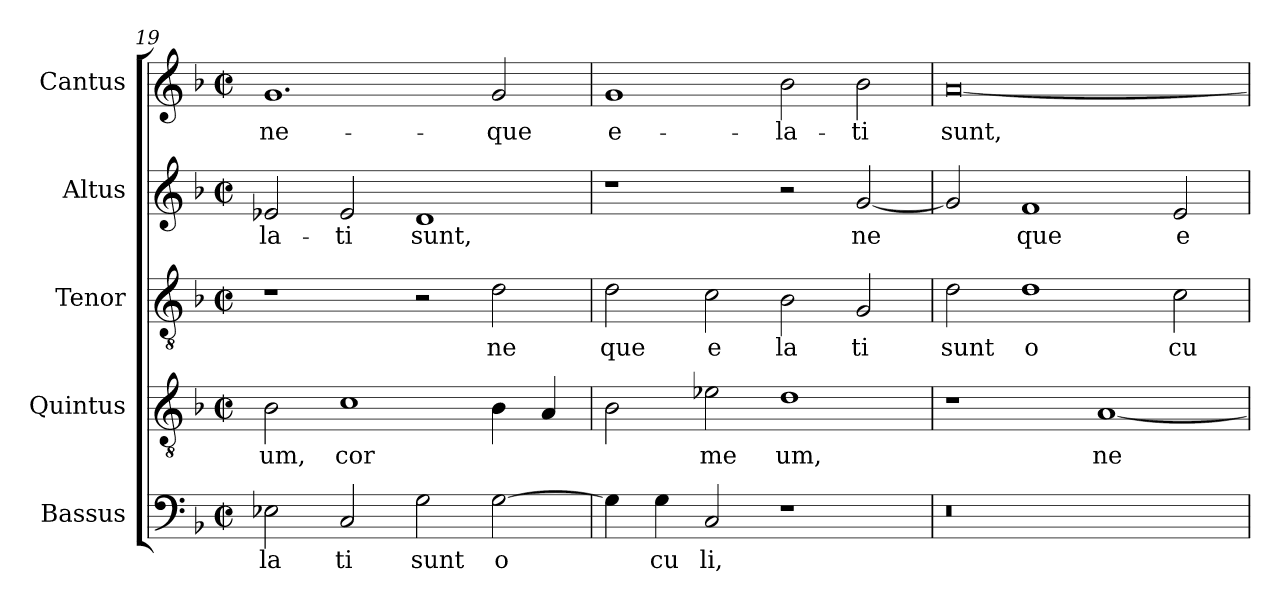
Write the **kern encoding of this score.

**kern	**text	**kern	**text	**kern	**text	**kern	**text	**kern	**text
*part5	*part5	*part4	*part4	*part3	*part3	*part2	*part2	*part1	*part1
*staff5	*staff5	*staff4	*staff4	*staff3	*staff3	*staff2	*staff2	*staff1	*staff1
*I"Bassus	*	*I"Quintus	*	*I"Tenor	*	*I"Altus	*	*I"Cantus	*
*clefF4	*	*clefGv2	*	*clefGv2	*	*clefG2	*	*clefG2	*
*k[b-]	*	*k[b-]	*	*k[b-]	*	*k[b-]	*	*k[b-]	*
*F:	*	*F:	*	*F:	*	*F:	*	*F:	*
*M2/2	*	*M2/2	*	*M2/2	*	*M2/2	*	*M2/2	*
*met(c|)	*	*met(c|)	*	*met(c|)	*	*met(c|)	*	*met(c|)	*
=19	=19	=19	=19	=19	=19	=19	=19	=19	=19
!	!LO:LY:b:cj	!	!LO:LY:b:cj	!	!	!	!LO:LY:b:cj	!	!LO:LY:b:cj
2E-X\	la	2B-\	um,	1r	.	2e-X/	-la-	1.g	ne-
!	!LO:LY:b:cj	!	!LO:LY:b:cj	!	!	!	!LO:LY:b:cj	!	!
2C/	ti	1c	cor	.	.	2e-/	-ti	.	.
!	!LO:LY:b:cj	!	!	!	!	!	!LO:LY:b:cj	!	!
2G\	sunt	.	.	2r	.	1d	sunt,	.	.
!	!LO:LY:b:cj	!	!LO:LY:b:cj	!	!LO:LY:b:cj	!	!	!	!LO:LY:b:cj
[>2G\	o	4B-\	.	2d\	ne	.	.	2g/	-que
!	!	!	!LO:LY:b:cj	!	!	!	!	!	!
.	.	4A/	.	.	.	.	.	.	.
=20	=20	=20	=20	=20	=20	=20	=20	=20	=20
!	!LO:LY:b:cj	!	!LO:LY:b:cj	!	!LO:LY:b:cj	!	!	!	!LO:LY:b:cj
4G\]	.	2B-\	.	2d\	que	1r	.	1g	e-
!	!LO:LY:b:cj	!	!	!	!	!	!	!	!
4G\	cu	.	.	.	.	.	.	.	.
!	!LO:LY:b:cj	!	!LO:LY:b:cj	!	!LO:LY:b:cj	!	!	!	!
2C/	li,	2e-\	me	2c\	e	.	.	.	.
!	!	!	!LO:LY:b:cj	!	!LO:LY:b:cj	!	!	!	!LO:LY:b:cj
1r	.	1d	um,	2B-\	la	2r	.	2b-\	-la-
!	!	!	!	!	!LO:LY:b:cj	!	!LO:LY:b:cj	!	!LO:LY:b:cj
.	.	.	.	2G/	ti	[<2g/	ne-	2b-\	-ti
!!LO:LB:g=z
=21	=21	=21	=21	=21	=21	=21	=21	=21	=21
!	!	!	!	!	!LO:LY:b:cj	!	!LO:LY:b:cj	!	!LO:LY:b:cj
0r	.	1r	.	2d\	sunt	2g/]	--	[<0a	sunt,
!	!	!	!	!	!LO:LY:b:cj	!	!LO:LY:b:cj	!	!
.	.	.	.	1d	o	1f	-que	.	.
!	!	!	!LO:LY:b:cj	!	!	!	!	!	!
.	.	[<1A	ne-	.	.	.	.	.	.
!	!	!	!	!	!LO:LY:b:cj	!	!LO:LY:b:cj	!	!
.	.	.	.	2c\	cu	2e/	e	.	.
=	=	=	=	=	=	=	=	=	=
*-	*-	*-	*-	*-	*-	*-	*-	*-	*-
